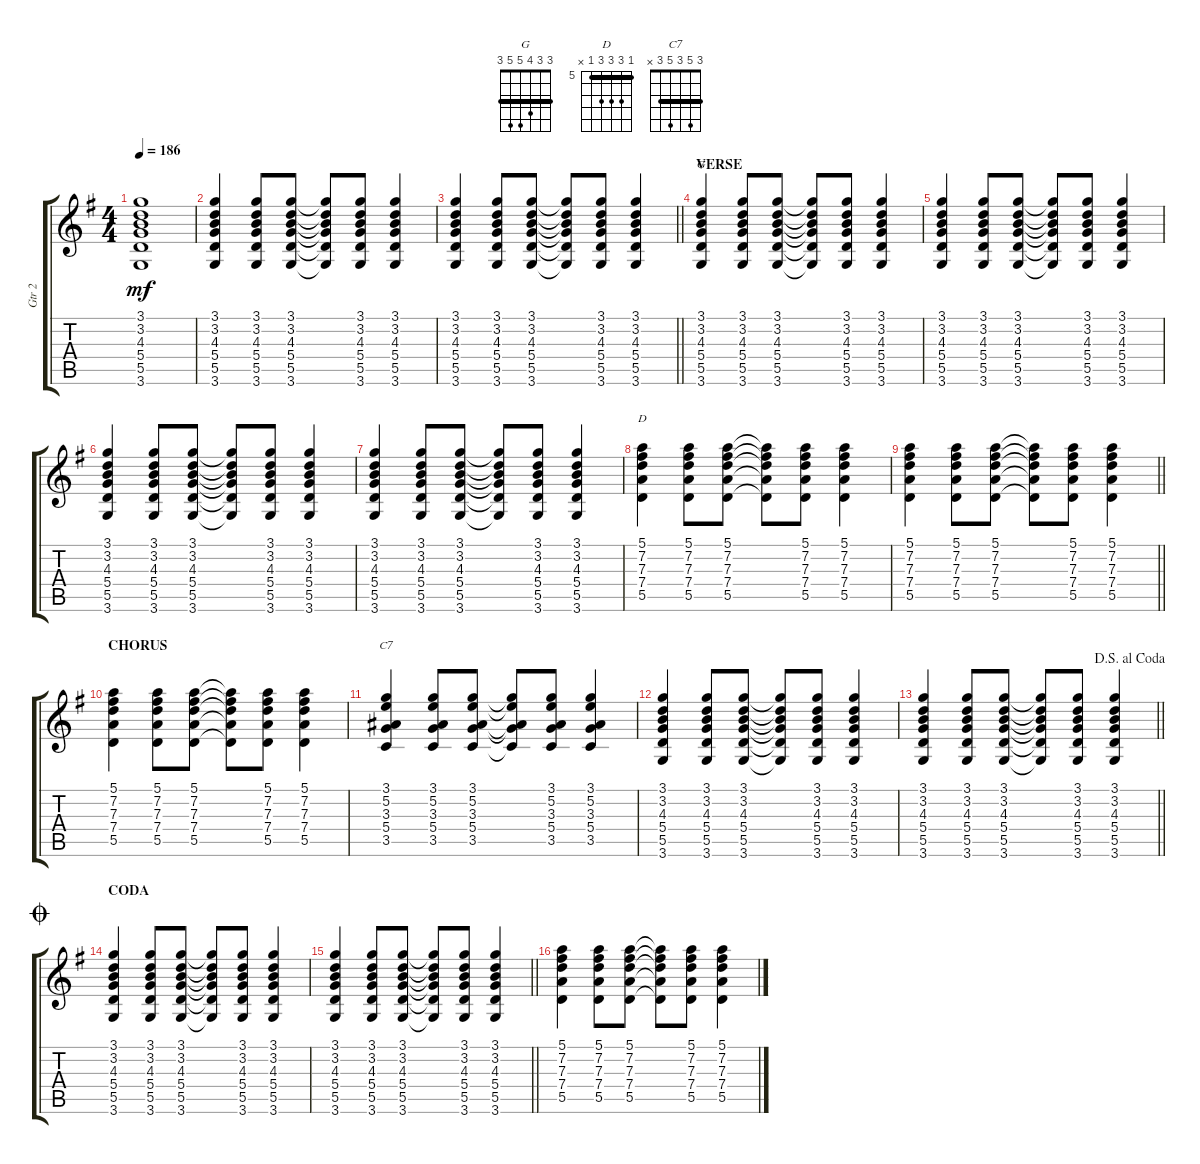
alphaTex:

\track ("Gtr 2" "Gtr 2") {instrument acousticguitarsteel}
\staff {score tabs}
\tuning (E4 B3 G3 D3 A2 E2) {hide}
\chord ("G" 3 3 4 5 5 3) {barre 3}
\chord ("D" 5 7 7 7 5 x) {firstfret 5 barre 5}
\chord ("C7" 3 5 3 5 3 x) {barre 3}
\ts (4 4)
\tempo 186
\clef g2
\ks g
(3.1{t} 3.2{t} 4.3{t} 5.4{t} 5.5{t} 3.6{t}).1{dy mf} |
(3.1 3.2 4.3 5.4 5.5 3.6).4 (3.1 3.2 4.3 5.4 5.5 3.6).8 (3.1 3.2 4.3 5.4 5.5 3.6).8 (3.1{t} 3.2{t} 4.3{t} 5.4{t} 5.5{t} 3.6{t}).8 (3.1 3.2 4.3 5.4 5.5 3.6).8 (3.1 3.2 4.3 5.4 5.5 3.6).4 |
\barLineRight lightlight
(3.1 3.2 4.3 5.4 5.5 3.6).4 (3.1 3.2 4.3 5.4 5.5 3.6).8 (3.1 3.2 4.3 5.4 5.5 3.6).8 (3.1{t} 3.2{t} 4.3{t} 5.4{t} 5.5{t} 3.6{t}).8 (3.1 3.2 4.3 5.4 5.5 3.6).8 (3.1 3.2 4.3 5.4 5.5 3.6).4 |
\section ("" "VERSE")
(3.1 3.2 4.3 5.4 5.5 3.6).4{ch "G"} (3.1 3.2 4.3 5.4 5.5 3.6).8 (3.1 3.2 4.3 5.4 5.5 3.6).8 (3.1{t} 3.2{t} 4.3{t} 5.4{t} 5.5{t} 3.6{t}).8 (3.1 3.2 4.3 5.4 5.5 3.6).8 (3.1 3.2 4.3 5.4 5.5 3.6).4 |
(3.1 3.2 4.3 5.4 5.5 3.6).4 (3.1 3.2 4.3 5.4 5.5 3.6).8 (3.1 3.2 4.3 5.4 5.5 3.6).8 (3.1{t} 3.2{t} 4.3{t} 5.4{t} 5.5{t} 3.6{t}).8 (3.1 3.2 4.3 5.4 5.5 3.6).8 (3.1 3.2 4.3 5.4 5.5 3.6).4 |
(3.1 3.2 4.3 5.4 5.5 3.6).4 (3.1 3.2 4.3 5.4 5.5 3.6).8 (3.1 3.2 4.3 5.4 5.5 3.6).8 (3.1{t} 3.2{t} 4.3{t} 5.4{t} 5.5{t} 3.6{t}).8 (3.1 3.2 4.3 5.4 5.5 3.6).8 (3.1 3.2 4.3 5.4 5.5 3.6).4 |
(3.1 3.2 4.3 5.4 5.5 3.6).4 (3.1 3.2 4.3 5.4 5.5 3.6).8 (3.1 3.2 4.3 5.4 5.5 3.6).8 (3.1{t} 3.2{t} 4.3{t} 5.4{t} 5.5{t} 3.6{t}).8 (3.1 3.2 4.3 5.4 5.5 3.6).8 (3.1 3.2 4.3 5.4 5.5 3.6).4 |
(5.1 7.2 7.3 7.4 5.5).4{ch "D"} (5.1 7.2 7.3 7.4 5.5).8 (5.1 7.2 7.3 7.4 5.5).8 (5.1{t} 7.2{t} 7.3{t} 7.4{t} 5.5{t}).8 (5.1 7.2 7.3 7.4 5.5).8 (5.1 7.2 7.3 7.4 5.5).4 |
\barLineRight lightlight
(5.1 7.2 7.3 7.4 5.5).4 (5.1 7.2 7.3 7.4 5.5).8 (5.1 7.2 7.3 7.4 5.5).8 (5.1{t} 7.2{t} 7.3{t} 7.4{t} 5.5{t}).8 (5.1 7.2 7.3 7.4 5.5).8 (5.1 7.2 7.3 7.4 5.5).4 |
\section ("" "CHORUS")
(5.1 7.2 7.3 7.4 5.5).4 (5.1 7.2 7.3 7.4 5.5).8 (5.1 7.2 7.3 7.4 5.5).8 (5.1{t} 7.2{t} 7.3{t} 7.4{t} 5.5{t}).8 (5.1 7.2 7.3 7.4 5.5).8 (5.1 7.2 7.3 7.4 5.5).4 |
(3.1 5.2 3.3 5.4 3.5).4{ch "C7"} (3.1 5.2 3.3 5.4 3.5).8 (3.1 5.2 3.3 5.4 3.5).8 (3.1{t} 5.2{t} 3.3{t} 5.4{t} 3.5{t}).8 (3.1 5.2 3.3 5.4 3.5).8 (3.1 5.2 3.3 5.4 3.5).4 |
(3.1 3.2 4.3 5.4 5.5 3.6).4 (3.1 3.2 4.3 5.4 5.5 3.6).8 (3.1 3.2 4.3 5.4 5.5 3.6).8 (3.1{t} 3.2{t} 4.3{t} 5.4{t} 5.5{t} 3.6{t}).8 (3.1 3.2 4.3 5.4 5.5 3.6).8 (3.1 3.2 4.3 5.4 5.5 3.6).4 |
\jump dalsegnoalcoda
\barLineRight lightlight
(3.1 3.2 4.3 5.4 5.5 3.6).4 (3.1 3.2 4.3 5.4 5.5 3.6).8 (3.1 3.2 4.3 5.4 5.5 3.6).8 (3.1{t} 3.2{t} 4.3{t} 5.4{t} 5.5{t} 3.6{t}).8 (3.1 3.2 4.3 5.4 5.5 3.6).8 (3.1 3.2 4.3 5.4 5.5 3.6).4 |
\section ("" "CODA")
\jump coda
(3.1 3.2 4.3 5.4 5.5 3.6).4 (3.1 3.2 4.3 5.4 5.5 3.6).8 (3.1 3.2 4.3 5.4 5.5 3.6).8 (3.1{t} 3.2{t} 4.3{t} 5.4{t} 5.5{t} 3.6{t}).8 (3.1 3.2 4.3 5.4 5.5 3.6).8 (3.1 3.2 4.3 5.4 5.5 3.6).4 |
\barLineRight lightlight
(3.1 3.2 4.3 5.4 5.5 3.6).4 (3.1 3.2 4.3 5.4 5.5 3.6).8 (3.1 3.2 4.3 5.4 5.5 3.6).8 (3.1{t} 3.2{t} 4.3{t} 5.4{t} 5.5{t} 3.6{t}).8 (3.1 3.2 4.3 5.4 5.5 3.6).8 (3.1 3.2 4.3 5.4 5.5 3.6).4 |
(5.1 7.2 7.3 7.4 5.5).4 (5.1 7.2 7.3 7.4 5.5).8 (5.1 7.2 7.3 7.4 5.5).8 (5.1{t} 7.2{t} 7.3{t} 7.4{t} 5.5{t}).8 (5.1 7.2 7.3 7.4 5.5).8 (5.1 7.2 7.3 7.4 5.5).4
